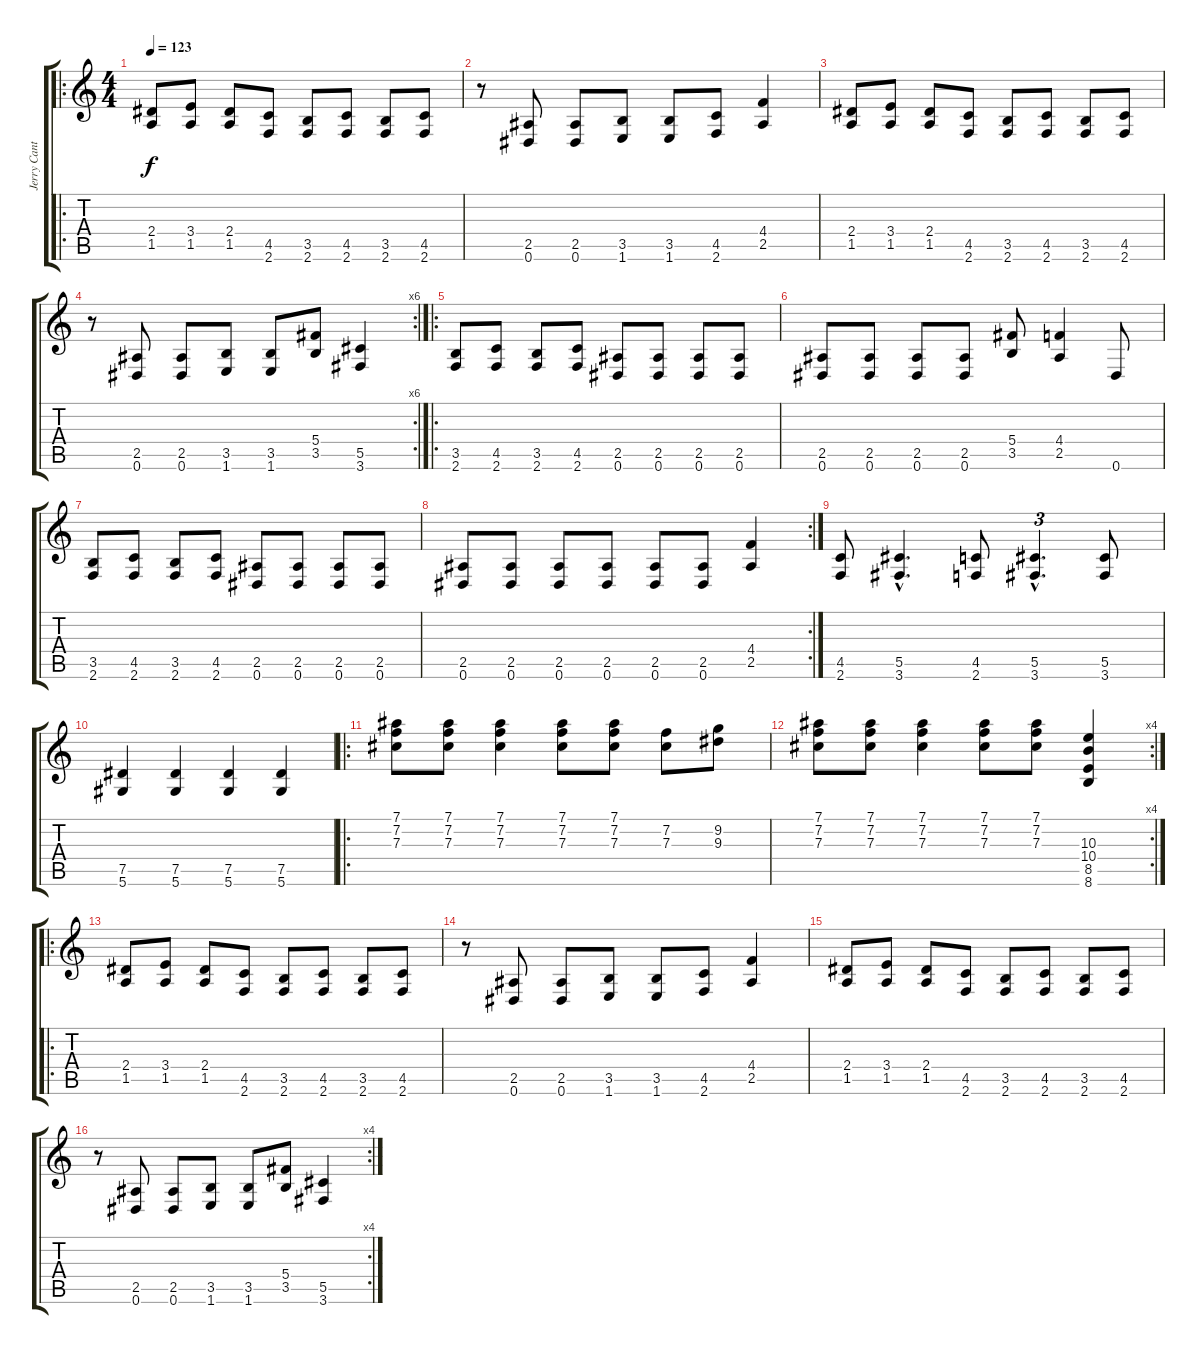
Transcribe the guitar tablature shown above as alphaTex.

\track ("Jerry Cantrell" "Jerry Cant") {instrument overdrivenguitar}
\staff {score tabs}
\tuning (Eb4 Bb3 Gb3 Db3 Ab2 Eb2) {hide}
\ro
\ts (4 4)
\tempo 123
\clef g2
\ks c
(2.4 1.5).8{dy f instrument overdrivenguitar} (3.4 1.5).8 (2.4 1.5).8 (4.5 2.6).8 (3.5 2.6).8 (4.5 2.6).8 (3.5 2.6).8 (4.5 2.6).8 |
r.8 (2.5 0.6).8 (2.5 0.6).8 (3.5 1.6).8 (3.5 1.6).8 (4.5 2.6).8 (4.4 2.5).4 |
(2.4 1.5).8 (3.4 1.5).8 (2.4 1.5).8 (4.5 2.6).8 (3.5 2.6).8 (4.5 2.6).8 (3.5 2.6).8 (4.5 2.6).8 |
\rc 6
r.8 (2.5 0.6).8 (2.5 0.6).8 (3.5 1.6).8 (3.5 1.6).8 (5.4 3.5).8 (5.5 3.6).4 |
\ro
(3.5 2.6).8 (4.5 2.6).8 (3.5 2.6).8 (4.5 2.6).8 (2.5 0.6).8 (2.5 0.6).8 (2.5 0.6).8 (2.5 0.6).8 |
(2.5 0.6).8 (2.5 0.6).8 (2.5 0.6).8 (2.5 0.6).8 (5.4 3.5).8 (4.4 2.5).4 0.6.8 |
(3.5 2.6).8 (4.5 2.6).8 (3.5 2.6).8 (4.5 2.6).8 (2.5 0.6).8 (2.5 0.6).8 (2.5 0.6).8 (2.5 0.6).8 |
\rc 2
(2.5 0.6).8 (2.5 0.6).8 (2.5 0.6).8 (2.5 0.6).8 (2.5 0.6).8 (2.5 0.6).8 (4.4 2.5).4 |
(4.5 2.6).8 (5.5{hac} 3.6{hac}).4{d} (4.5 2.6).8 (5.5{hac} 3.6{hac}).4{d tu (3 2)} (5.5 3.6).8 |
(7.5 5.6).4 (7.5 5.6).4 (7.5 5.6).4 (7.5 5.6).4 |
\ro
(7.1 7.2 7.3).8 (7.1 7.2 7.3).8 (7.1 7.2 7.3).4 (7.1 7.2 7.3).8 (7.1 7.2 7.3).8 (7.2 7.3).8 (9.2 9.3).8 |
\rc 4
(7.1 7.2 7.3).8 (7.1 7.2 7.3).8 (7.1 7.2 7.3).4 (7.1 7.2 7.3).8 (7.1 7.2 7.3).8 (10.3 10.4 8.5 8.6).4 |
\ro
(2.4 1.5).8 (3.4 1.5).8 (2.4 1.5).8 (4.5 2.6).8 (3.5 2.6).8 (4.5 2.6).8 (3.5 2.6).8 (4.5 2.6).8 |
r.8 (2.5 0.6).8 (2.5 0.6).8 (3.5 1.6).8 (3.5 1.6).8 (4.5 2.6).8 (4.4 2.5).4 |
(2.4 1.5).8 (3.4 1.5).8 (2.4 1.5).8 (4.5 2.6).8 (3.5 2.6).8 (4.5 2.6).8 (3.5 2.6).8 (4.5 2.6).8 |
\rc 4
r.8 (2.5 0.6).8 (2.5 0.6).8 (3.5 1.6).8 (3.5 1.6).8 (5.4 3.5).8 (5.5 3.6).4
